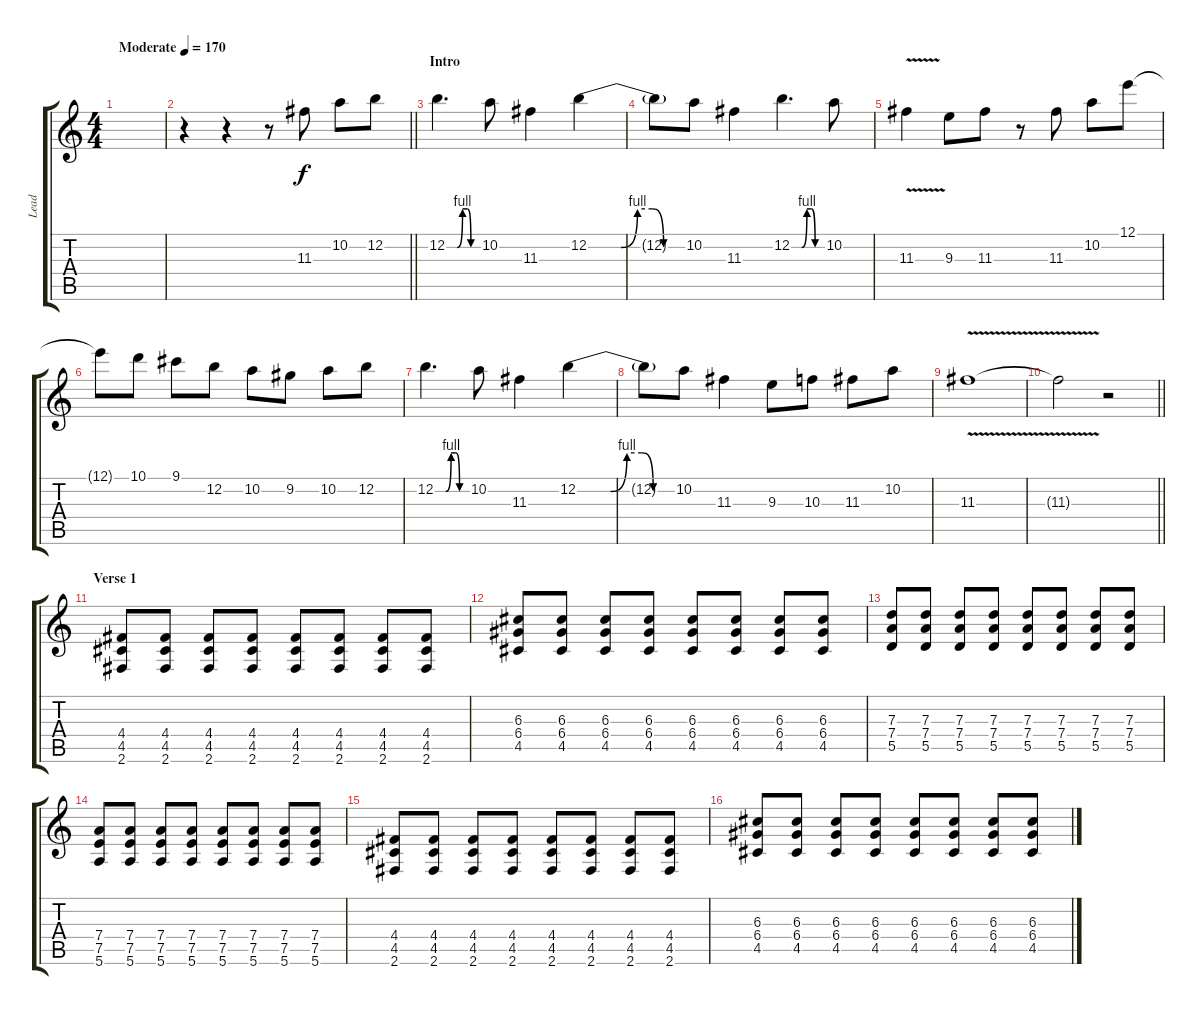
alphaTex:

\track ("Lead" "Lead") {instrument overdrivenguitar}
\staff {score tabs}
\tuning (E4 B3 G3 D3 A2 E2) {hide}
\ts (4 4)
\tempo (170 "Moderate")
\clef g2
\ks c
|
\barLineRight lightlight
r.4 r.4 r.8 11.3.8 10.2.8 12.2.8 |
\section ("" "Intro")
12.2{be (custom 0 0 10 0 20 0 30 4 39 4 46 0 60 0)}.4{d} 10.2.8 11.3.4 12.2{be (custom 0 0 10 0 20 0 30 4 39 4 46 0 60 0)}.4 |
12.2{t}.8 10.2.8 11.3.4 12.2{be (custom 0 0 10 0 20 0 30 4 39 4 46 0 60 0)}.4{d} 10.2.8 |
11.3{v}.4 9.3.8 11.3.8 r.8 11.3.8 10.2.8 12.1.8 |
12.1{t}.8 10.1.8 9.1.8 12.2.8 10.2.8 9.2.8 10.2.8 12.2.8 |
12.2{be (custom 0 0 10 0 20 0 30 4 39 4 46 0 60 0)}.4{d} 10.2.8 11.3.4 12.2{be (custom 0 0 10 0 20 0 30 4 39 4 46 0 60 0)}.4 |
12.2{t}.8 10.2.8 11.3.4 9.3.8 10.3.8 11.3.8 10.2.8 |
11.3{v}.1 |
\barLineRight lightlight
11.3{t}.2 r.2 |
\section ("" "Verse 1")
(4.4 4.5 2.6).8 (4.4 4.5 2.6).8 (4.4 4.5 2.6).8 (4.4 4.5 2.6).8 (4.4 4.5 2.6).8 (4.4 4.5 2.6).8 (4.4 4.5 2.6).8 (4.4 4.5 2.6).8 |
(6.3 6.4 4.5).8 (6.3 6.4 4.5).8 (6.3 6.4 4.5).8 (6.3 6.4 4.5).8 (6.3 6.4 4.5).8 (6.3 6.4 4.5).8 (6.3 6.4 4.5).8 (6.3 6.4 4.5).8 |
(7.3 7.4 5.5).8 (7.3 7.4 5.5).8 (7.3 7.4 5.5).8 (7.3 7.4 5.5).8 (7.3 7.4 5.5).8 (7.3 7.4 5.5).8 (7.3 7.4 5.5).8 (7.3 7.4 5.5).8 |
(7.4 7.5 5.6).8 (7.4 7.5 5.6).8 (7.4 7.5 5.6).8 (7.4 7.5 5.6).8 (7.4 7.5 5.6).8 (7.4 7.5 5.6).8 (7.4 7.5 5.6).8 (7.4 7.5 5.6).8 |
(4.4 4.5 2.6).8 (4.4 4.5 2.6).8 (4.4 4.5 2.6).8 (4.4 4.5 2.6).8 (4.4 4.5 2.6).8 (4.4 4.5 2.6).8 (4.4 4.5 2.6).8 (4.4 4.5 2.6).8 |
(6.3 6.4 4.5).8 (6.3 6.4 4.5).8 (6.3 6.4 4.5).8 (6.3 6.4 4.5).8 (6.3 6.4 4.5).8 (6.3 6.4 4.5).8 (6.3 6.4 4.5).8 (6.3 6.4 4.5).8
